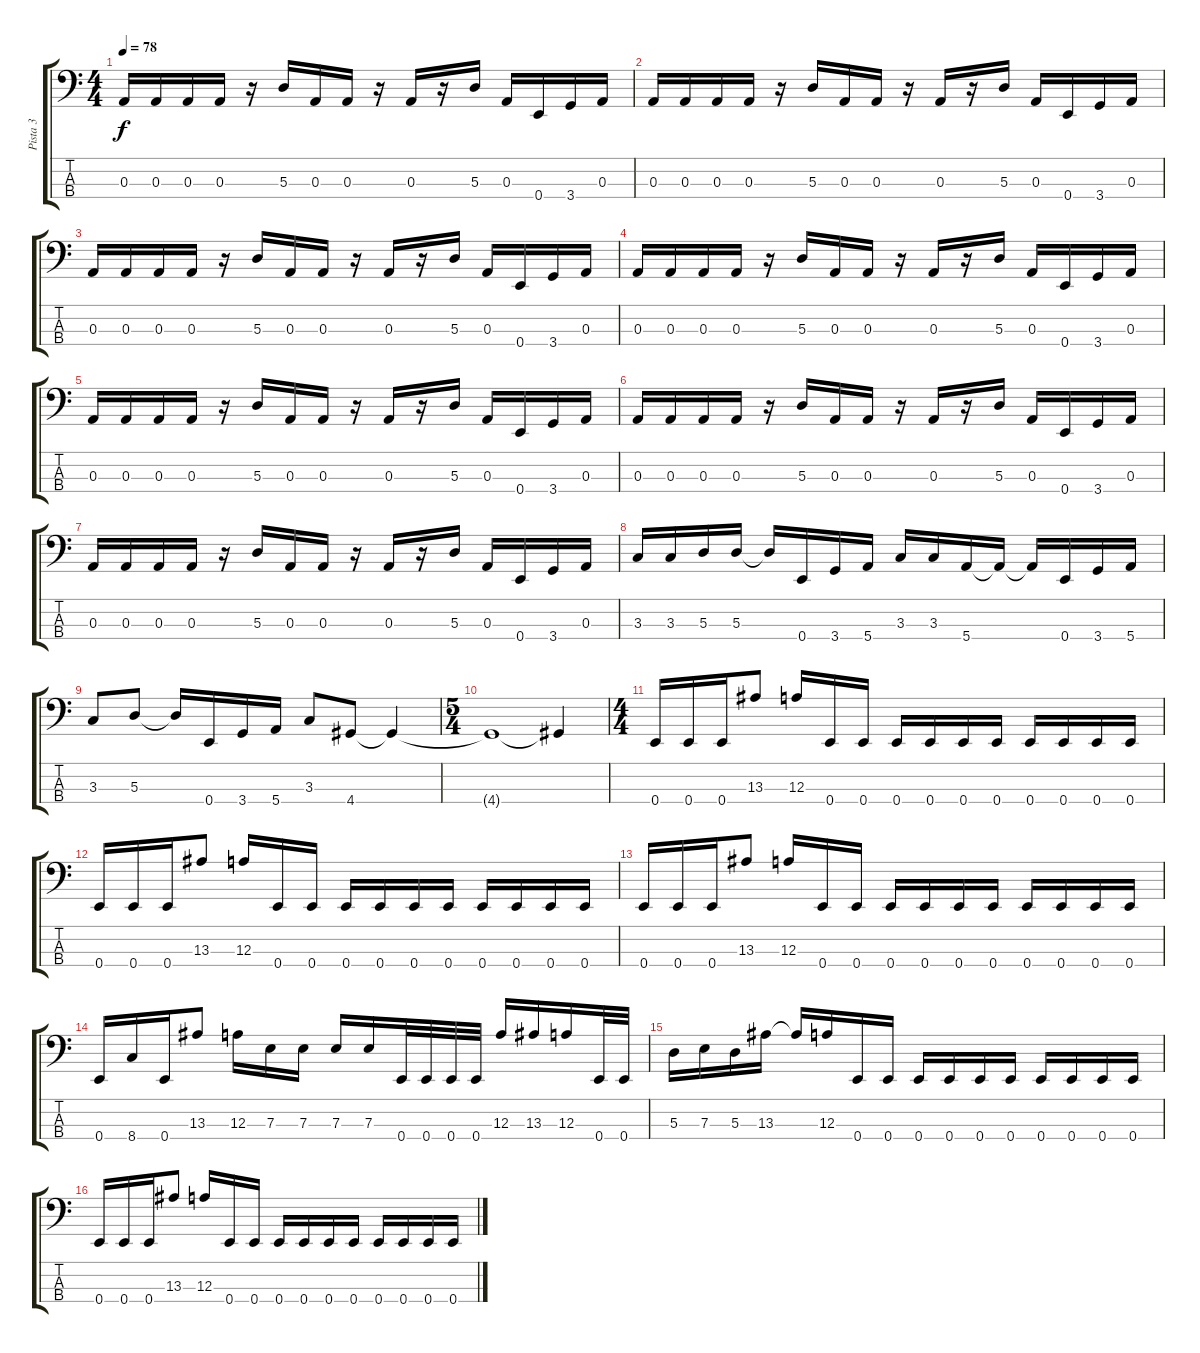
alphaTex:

\track ("Pista 3" "Pista 3") {instrument electricbassfinger}
\staff {score tabs}
\tuning (G2 D2 A1 E1) {hide}
\ts (4 4)
\tempo 78
\clef f4
\ks c
0.3.16{dy f} 0.3.16 0.3.16 0.3.16 r.16 5.3.16 0.3.16 0.3.16 r.16 0.3.16 r.16 5.3.16 0.3.16 0.4.16 3.4.16 0.3.16 |
0.3.16 0.3.16 0.3.16 0.3.16 r.16 5.3.16 0.3.16 0.3.16 r.16 0.3.16 r.16 5.3.16 0.3.16 0.4.16 3.4.16 0.3.16 |
0.3.16 0.3.16 0.3.16 0.3.16 r.16 5.3.16 0.3.16 0.3.16 r.16 0.3.16 r.16 5.3.16 0.3.16 0.4.16 3.4.16 0.3.16 |
0.3.16 0.3.16 0.3.16 0.3.16 r.16 5.3.16 0.3.16 0.3.16 r.16 0.3.16 r.16 5.3.16 0.3.16 0.4.16 3.4.16 0.3.16 |
0.3.16 0.3.16 0.3.16 0.3.16 r.16 5.3.16 0.3.16 0.3.16 r.16 0.3.16 r.16 5.3.16 0.3.16 0.4.16 3.4.16 0.3.16 |
0.3.16 0.3.16 0.3.16 0.3.16 r.16 5.3.16 0.3.16 0.3.16 r.16 0.3.16 r.16 5.3.16 0.3.16 0.4.16 3.4.16 0.3.16 |
0.3.16 0.3.16 0.3.16 0.3.16 r.16 5.3.16 0.3.16 0.3.16 r.16 0.3.16 r.16 5.3.16 0.3.16 0.4.16 3.4.16 0.3.16 |
3.3.16 3.3.16 5.3.16 5.3.16 5.3{t}.16 0.4.16 3.4.16 5.4.16 3.3.16 3.3.16 5.4.16 5.4{t}.16 5.4{t}.16 0.4.16 3.4.16 5.4.16 |
3.3.8 5.3.8 5.3{t}.16 0.4.16 3.4.16 5.4.16 3.3.8 4.4.8 4.4{t}.4 |
\ts (5 4)
4.4{t}.1 4.4{t}.4 |
\ts (4 4)
0.4.16 0.4.16 0.4.16 13.3.8 12.3.16 0.4.16 0.4.16 0.4.16 0.4.16 0.4.16 0.4.16 0.4.16 0.4.16 0.4.16 0.4.16 |
0.4.16 0.4.16 0.4.16 13.3.8 12.3.16 0.4.16 0.4.16 0.4.16 0.4.16 0.4.16 0.4.16 0.4.16 0.4.16 0.4.16 0.4.16 |
0.4.16 0.4.16 0.4.16 13.3.8 12.3.16 0.4.16 0.4.16 0.4.16 0.4.16 0.4.16 0.4.16 0.4.16 0.4.16 0.4.16 0.4.16 |
0.4.16 8.4.16 0.4.16 13.3.8 12.3.16 7.3.16 7.3.16 7.3.16 7.3.16 0.4.32 0.4.32 0.4.32 0.4.32 12.3.16 13.3.16 12.3.16 0.4.32 0.4.32 |
5.3.16 7.3.16 5.3.16 13.3.16 13.3{t}.16 12.3.16 0.4.16 0.4.16 0.4.16 0.4.16 0.4.16 0.4.16 0.4.16 0.4.16 0.4.16 0.4.16 |
0.4.16 0.4.16 0.4.16 13.3.8 12.3.16 0.4.16 0.4.16 0.4.16 0.4.16 0.4.16 0.4.16 0.4.16 0.4.16 0.4.16 0.4.16
